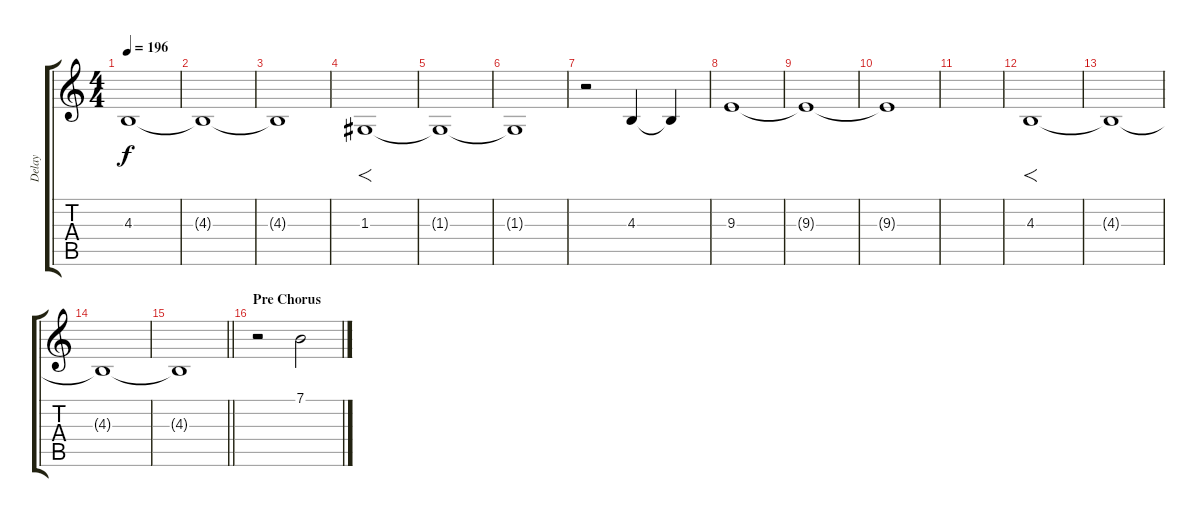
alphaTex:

\track ("Delay" "Delay") {instrument stringensemble1}
\staff {score tabs}
\tuning (E4 B3 G3 D3 A2 E2) {hide}
\ts (4 4)
\tempo 196
\clef g2
\ks c
4.3{t}.1{dy f} |
4.3{t}.1 |
4.3{t}.1 |
1.3.1{f} |
1.3{t}.1 |
1.3{t}.1 |
r.2 4.3.4 4.3{t}.4 |
9.3.1 |
9.3{t}.1 |
9.3{t}.1 |
|
4.3.1{f} |
4.3{t}.1 |
4.3{t}.1 |
\barLineRight lightlight
4.3{t}.1 |
\section ("" "Pre Chorus")
r.2 7.1{sl}.2
